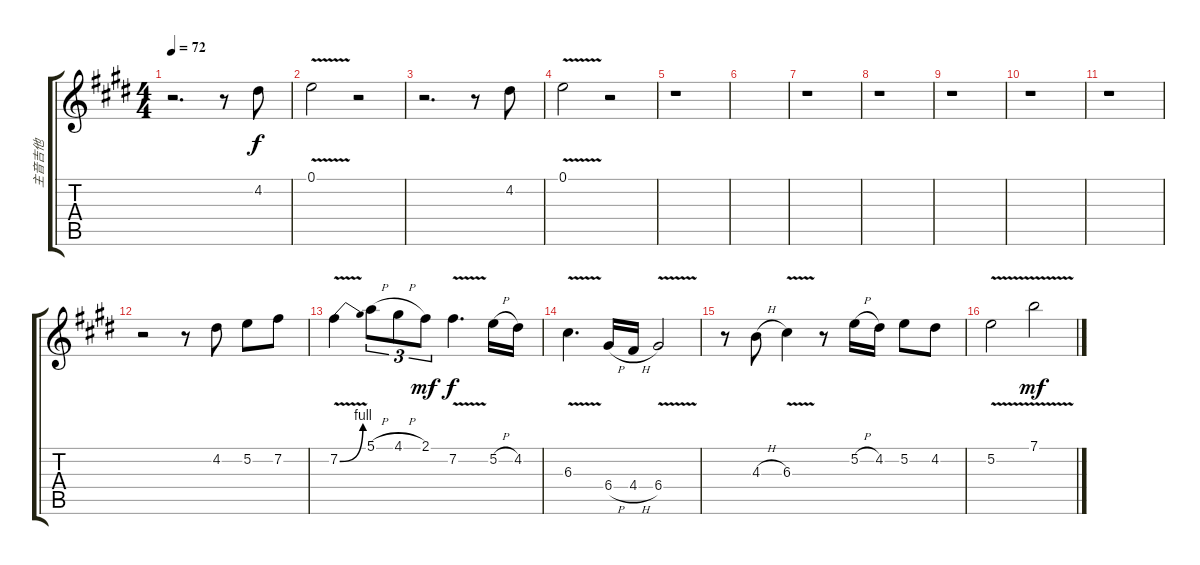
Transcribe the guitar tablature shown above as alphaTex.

\track ("主音吉他" "主音吉他") {instrument distortionguitar}
\staff {score tabs}
\tuning (E4 B3 G3 D3 A2 E2) {hide}
\ts (4 4)
\tempo 72
\clef g2
\ks e
r.2{d dy f} r.8 4.2.8 |
0.1{v}.2 r.2 |
r.2{d} r.8 4.2.8 |
0.1{v}.2 r.2 |
r.1 |
|
r.1 |
r.1 |
r.1 |
r.1 |
r.1 |
r.2 r.8 4.2.8 5.2.8 7.2.8 |
7.2{be (bend 0 0 60 4) v}.4 5.1{h}.8{tu (3 2)} 4.1{h}.8{tu (3 2)} 2.1.8{tu (3 2) dy mf} 7.2{v}.4{d dy f} 5.2{h}.16 4.2.16 |
6.3{v}.4{d} 6.4{h}.16 4.4{h}.16 6.4{v}.2 |
r.8 4.3{h}.8 6.3{v}.4 r.8 5.2{h}.16 4.2.16 5.2.8 4.2.8 |
5.2{v}.2 7.1{v}.2{dy mf}
